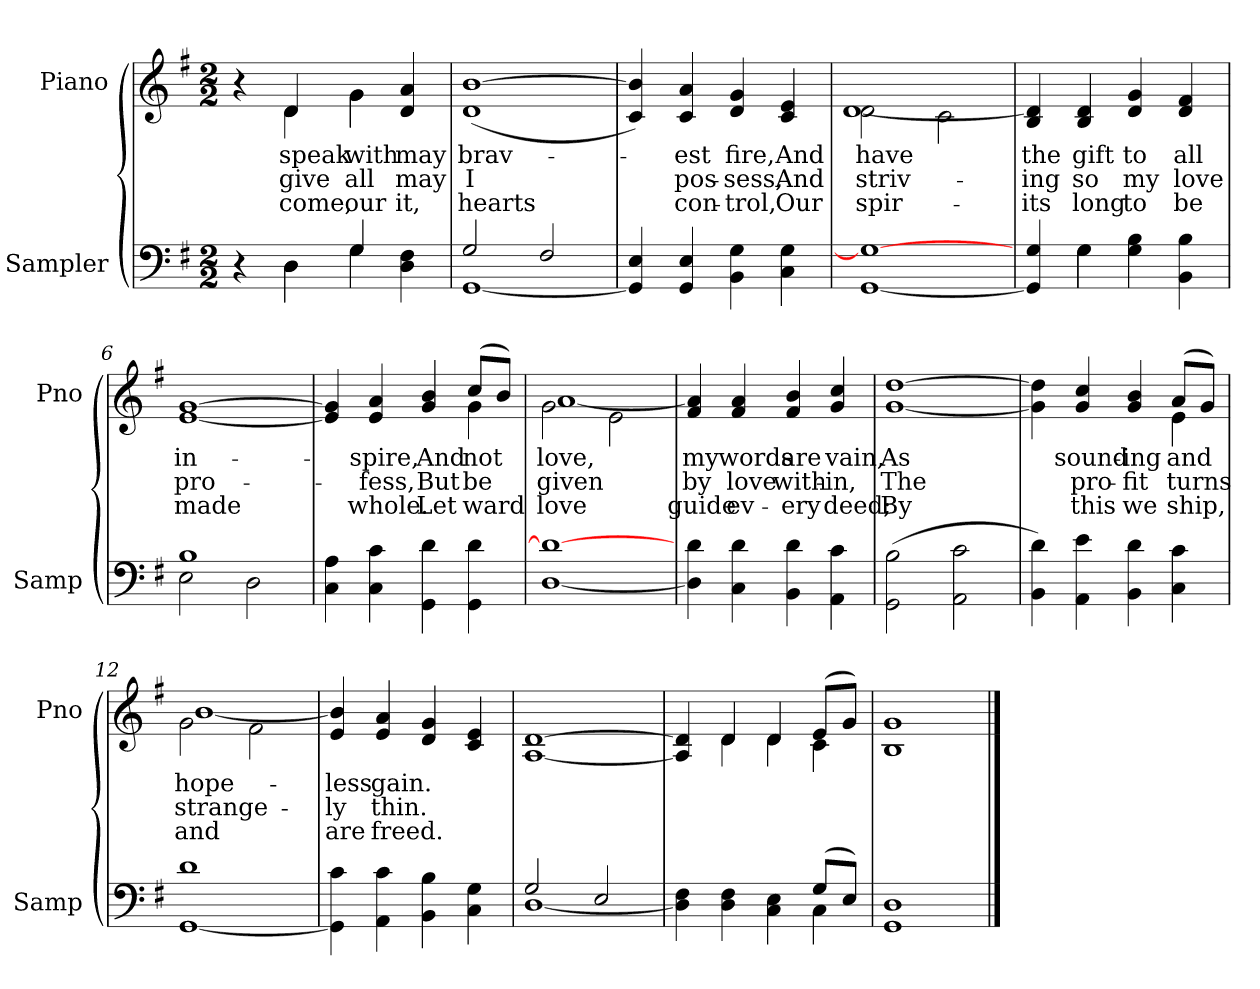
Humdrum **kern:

**kern	**kern	**text	**text	**text
*part2	*part1	*part1	*part1	*part1
*staff2	*staff1	*staff1	*staff1	*staff1
*I"Sampler	*I"Piano	*	*	*
*I'Samp	*I'Pno	*	*	*
*clefF4	*clefG2	*	*	*
*k[f#]	*k[f#]	*	*	*
*G:	*G:	*	*	*
*M2/2	*M2/2	*	*	*
=1	=1	=1	=1	=1
*^	*^	*	*	*
4r	4ryy	4r	4ryy	.	.	.
4D\	4D	4d/	4d	speak	give	come,
4G/	4G	4g\	4g	with	all	our
4D 4F#	4ryy	4d 4a	4ryy	may	may	-it,
*	*	*v	*v	*	*	*
=2	=2	=2	=2	=2	=2
(2G/	[1GG)	(1d [1b	brav-	I	hearts
2F#/	.	.	.	.	.
*v	*v	*	*	*	*
=3	=3	=3	=3	=3
4GG] 4E	4c 4b])	.	.	.
4GG 4E	4c 4a	-est	pos-	con-
4BB 4G	4d 4g	fire,	-sess,	-trol,
4C 4G	4c 4e	And	And	Our
=4	=4	=4	=4	=4
*	*^	*	*	*
[1GG 1G_	(2d\	[1d)	have	striv-	spir-
.	2c\	.	.	.	.
*	*v	*v	*	*	*
=5	=5	=5	=5	=5
*^	*	*	*	*
4GG] 4G	4ryy	4B 4d]	the	-ing	-its
4G\	4G	4B 4d	gift	so	long
4G 4B	2ryy	4d 4g	to	my	to
4BB 4B	.	4d 4f#	all	love	be
=6	=6	=6	=6	=6	=6
(2E\	1B)	[1e [1g	in-	pro-	made
2D\	.	.	.	.	.
*v	*v	*	*	*	*
=7	=7	=7	=7	=7
*	*^	*	*	*
4C 4A	4e] 4g]	2.ryy	.	.	.
4C 4c	4e 4a	.	-spire,	-fess,	whole.
4GG 4d	4g 4b	.	And	But	Let
4GG 4d	(8cc/L	4g	not	be	-ward
.	8b/J)	.	.	.	.
=8	=8	=8	=8	=8	=8
[1D 1d_	(2g\	[1a)	love,	given	love
.	2e\	.	.	.	.
*	*v	*v	*	*	*
=9	=9	=9	=9	=9
4D] 4d	4f# 4a]	my	by	guide
4C 4d	4f# 4a	words	love	ev-
4BB 4d	4f# 4b	are	with-	-ery
4AA 4c	4g 4cc	vain,	-in,	deed;
=10	=10	=10	=10	=10
(2GG 2B	[1g [1dd	As	The	By
2AA 2c	.	.	.	.
=11	=11	=11	=11	=11
*	*^	*	*	*
4BB 4d)	4g] 4dd]	2.ryy	.	.	.
4AA 4e	4g 4cc	.	sound-	pro-	this
4BB 4d	4g 4b	.	-ing	-fit	we
4C 4c	(8a/L	4e	and	turns	-ship,
.	8g/J)	.	.	.	.
=12	=12	=12	=12	=12	=12
[1GG 1d	(2g\	[1b)	hope-	strange-	and
.	2f#\	.	.	.	.
*	*v	*v	*	*	*
=13	=13	=13	=13	=13
4GG] 4c	4e 4b]	-less	-ly	are
4AA 4c	4e 4a	gain.	thin.	freed.
4BB 4B	4d 4g	.	.	.
4C 4G	4c 4e	.	.	.
=14	=14	=14	=14	=14
*^	*	*	*	*
(2G/	[1D)	[1A [1d	.	.	.
2E/	.	.	.	.	.
=15	=15	=15	=15	=15	=15
*	*	*^	*	*	*
4D] 4F#	2.ryy	4A] 4d]	4ryy	.	.	.
4D 4F#	.	4d/	4d	.	.	.
4C 4E	.	4d/	4d	.	.	.
(8G/L	4C	(8e/L	4c	.	.	.
8E/J)	.	8g/J)	.	.	.	.
*v	*v	*	*	*	*	*
*	*v	*v	*	*	*
=16	=16	=16	=16	=16
1GG 1D	1B 1g	.	.	.
==	==	==	==	==
*-	*-	*-	*-	*-
